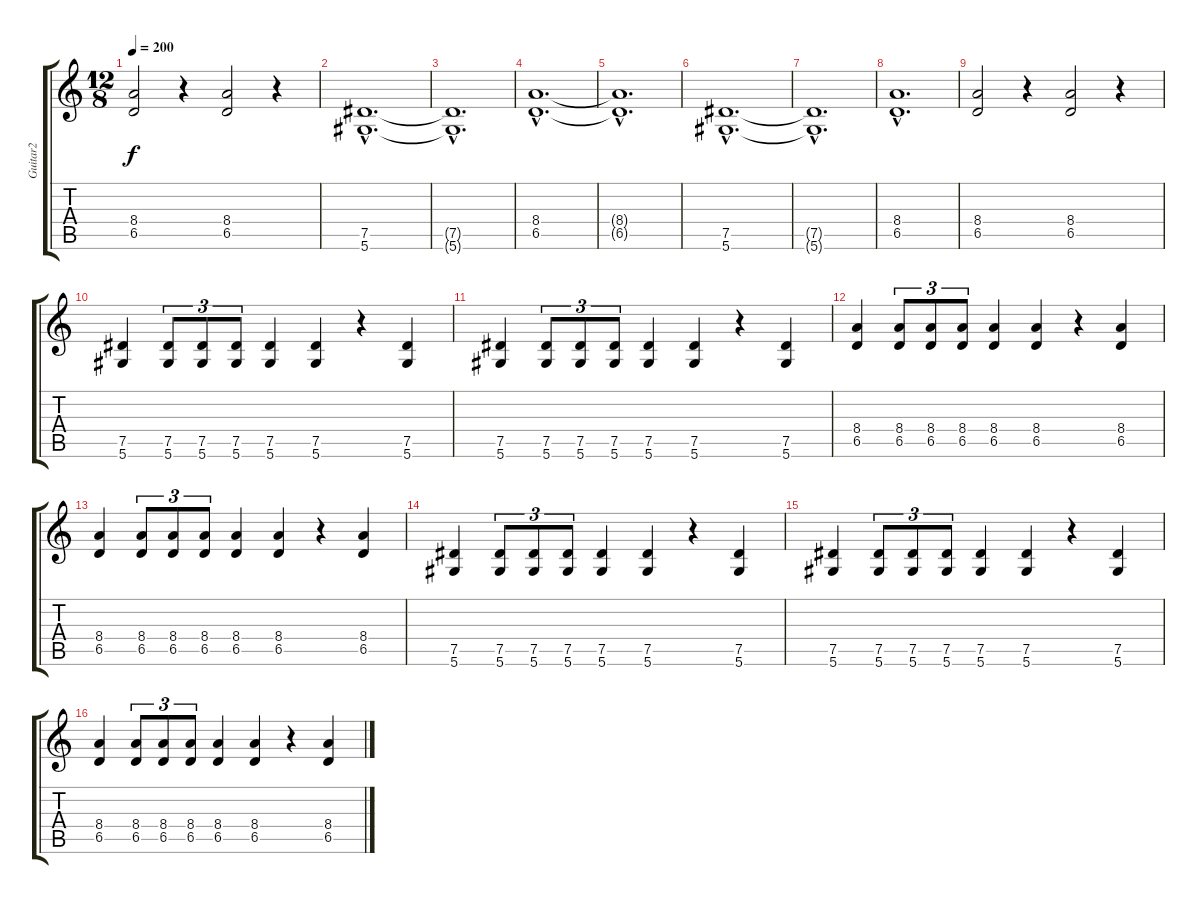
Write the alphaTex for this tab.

\track ("Guitar2" "Guitar2") {instrument overdrivenguitar}
\staff {score tabs}
\tuning (Eb4 Bb3 Gb3 Db3 Ab2 Eb2) {hide}
\ts (12 8)
\tempo 200
\clef g2
\ks c
(8.4 6.5).2{dy f} r.4 (8.4 6.5).2 r.4 |
(7.5{hac} 5.6{hac}).1{d} |
(7.5{hac t} 5.6{hac t}).1{d} |
(8.4{hac} 6.5{hac}).1{d} |
(8.4{hac t} 6.5{hac t}).1{d} |
(7.5{hac} 5.6{hac}).1{d} |
(7.5{hac t} 5.6{hac t}).1{d} |
(8.4{hac} 6.5{hac}).1{d} |
(8.4 6.5).2 r.4 (8.4 6.5).2 r.4 |
(7.5 5.6).4 (7.5 5.6).8{tu (3 2)} (7.5 5.6).8{tu (3 2)} (7.5 5.6).8{tu (3 2)} (7.5 5.6).4 (7.5 5.6).4 r.4 (7.5 5.6).4 |
(7.5 5.6).4 (7.5 5.6).8{tu (3 2)} (7.5 5.6).8{tu (3 2)} (7.5 5.6).8{tu (3 2)} (7.5 5.6).4 (7.5 5.6).4 r.4 (7.5 5.6).4 |
(8.4 6.5).4 (8.4 6.5).8{tu (3 2)} (8.4 6.5).8{tu (3 2)} (8.4 6.5).8{tu (3 2)} (8.4 6.5).4 (8.4 6.5).4 r.4 (8.4 6.5).4 |
(8.4 6.5).4 (8.4 6.5).8{tu (3 2)} (8.4 6.5).8{tu (3 2)} (8.4 6.5).8{tu (3 2)} (8.4 6.5).4 (8.4 6.5).4 r.4 (8.4 6.5).4 |
(7.5 5.6).4 (7.5 5.6).8{tu (3 2)} (7.5 5.6).8{tu (3 2)} (7.5 5.6).8{tu (3 2)} (7.5 5.6).4 (7.5 5.6).4 r.4 (7.5 5.6).4 |
(7.5 5.6).4 (7.5 5.6).8{tu (3 2)} (7.5 5.6).8{tu (3 2)} (7.5 5.6).8{tu (3 2)} (7.5 5.6).4 (7.5 5.6).4 r.4 (7.5 5.6).4 |
(8.4 6.5).4 (8.4 6.5).8{tu (3 2)} (8.4 6.5).8{tu (3 2)} (8.4 6.5).8{tu (3 2)} (8.4 6.5).4 (8.4 6.5).4 r.4 (8.4 6.5).4
